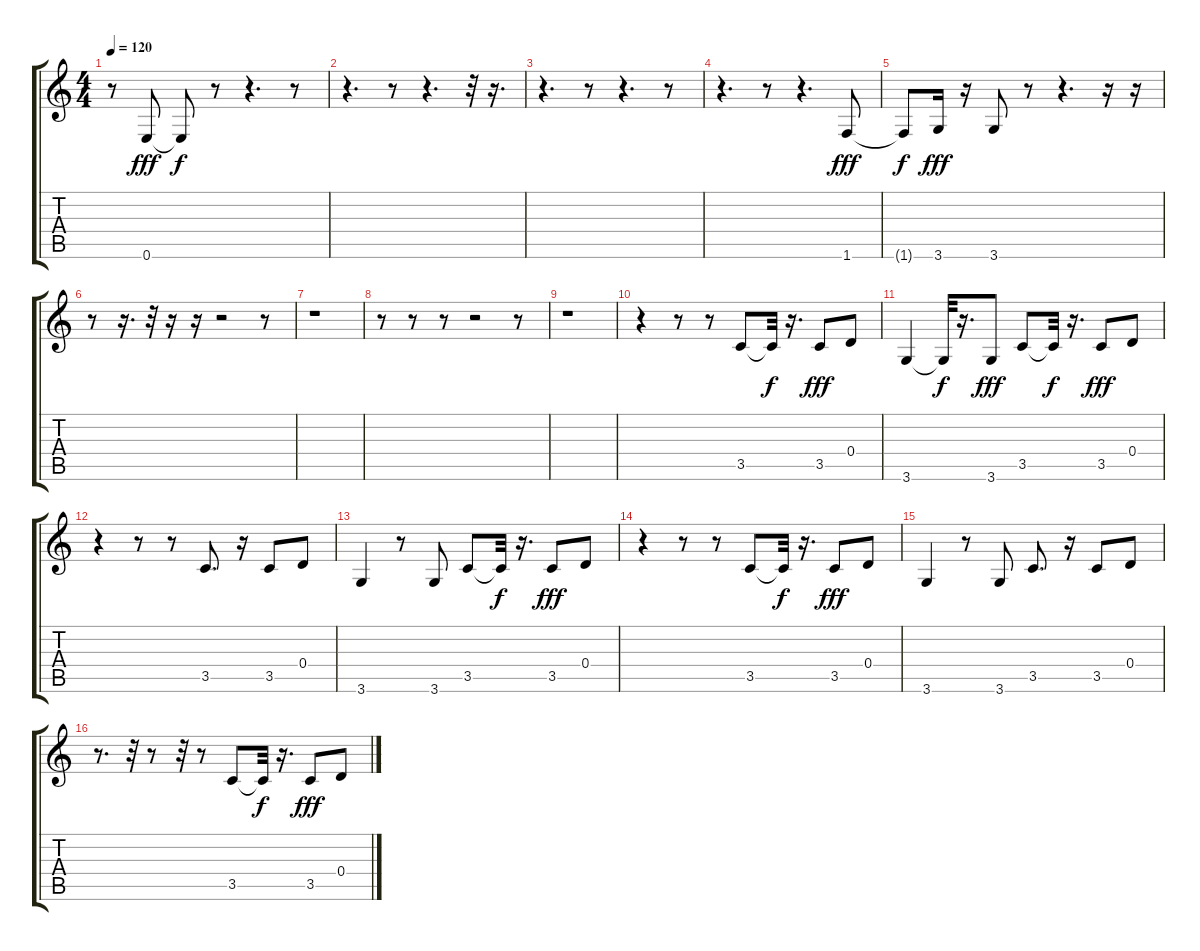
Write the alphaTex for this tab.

\track "" {instrument electricbasspick}
\staff {score tabs}
\tuning (E4 B3 G3 D3 A2 E2) {hide}
\ts (4 4)
\tempo 120
\clef g2
\ks c
r.8{dy fff} 0.6.8 0.6{t}.8{dy f} r.8 r.4{d} r.8 |
r.4{d} r.8 r.4{d} r.32 r.16{d} |
r.4{d} r.8 r.4{d} r.8 |
r.4{d} r.8 r.4{d} 1.6.8{dy fff} |
1.6{t}.8{dy f} 3.6.16{dy fff} r.16 3.6.8 r.8 r.4{d} r.16 r.16 |
r.8 r.16{d} r.32 r.16 r.16 r.2 r.8 |
r.1 |
r.8 r.8 r.8 r.2 r.8 |
r.1 |
r.4 r.8 r.8 3.5.8 3.5{t}.32{dy f} r.16{d} 3.5.8{dy fff} 0.4.8 |
3.6.4 3.6{t}.32{dy f} r.16{d} 3.6.8{dy fff} 3.5.8 3.5{t}.32{dy f} r.16{d} 3.5.8{dy fff} 0.4.8 |
r.4 r.8 r.8 3.5.8{d} r.16 3.5.8 0.4.8 |
3.6.4 r.8 3.6.8 3.5.8 3.5{t}.32{dy f} r.16{d} 3.5.8{dy fff} 0.4.8 |
r.4 r.8 r.8 3.5.8 3.5{t}.32{dy f} r.16{d} 3.5.8{dy fff} 0.4.8 |
3.6.4 r.8 3.6.8 3.5.8{d} r.16 3.5.8 0.4.8 |
r.8{d} r.32 r.8 r.32 r.8 3.5.8 3.5{t}.32{dy f} r.16{d} 3.5.8{dy fff} 0.4.8
